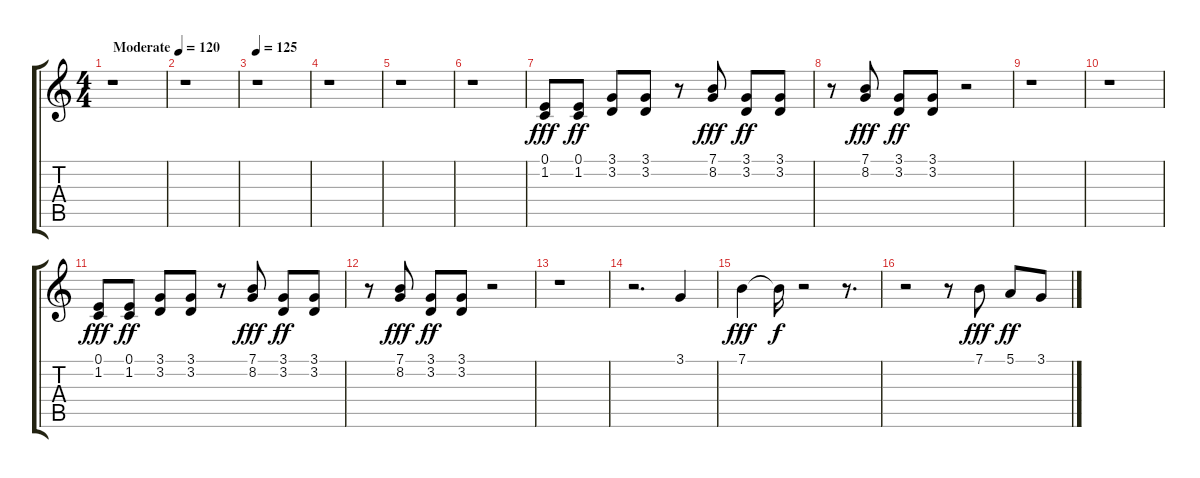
\track "" {instrument choiraahs}
\staff {score tabs}
\tuning (E4 B3 G3 D3 A2 E2) {hide}
\ts (4 4)
\tempo (120 "Moderate")
\clef g2
\ks c
r.1{dy fff instrument choiraahs} |
r.1 |
\tempo 125
r.1 |
r.1 |
r.1 |
r.1 |
(0.1 1.2).8 (0.1 1.2).8{dy ff} (3.1 3.2).8 (3.1 3.2).8 r.8 (7.1 8.2).8{dy fff} (3.1 3.2).8{dy ff} (3.1 3.2).8 |
r.8 (7.1 8.2).8{dy fff} (3.1 3.2).8{dy ff} (3.1 3.2).8 r.2 |
r.1 |
r.1 |
(0.1 1.2).8{dy fff} (0.1 1.2).8{dy ff} (3.1 3.2).8 (3.1 3.2).8 r.8 (7.1 8.2).8{dy fff} (3.1 3.2).8{dy ff} (3.1 3.2).8 |
r.8 (7.1 8.2).8{dy fff} (3.1 3.2).8{dy ff} (3.1 3.2).8 r.2 |
r.1 |
r.2{d} 3.1.4{balance 5} |
7.1.4{dy fff} 7.1{t}.16{dy f} r.2 r.8{d} |
r.2 r.8 7.1.8{dy fff} 5.1.8{dy ff} 3.1.8
